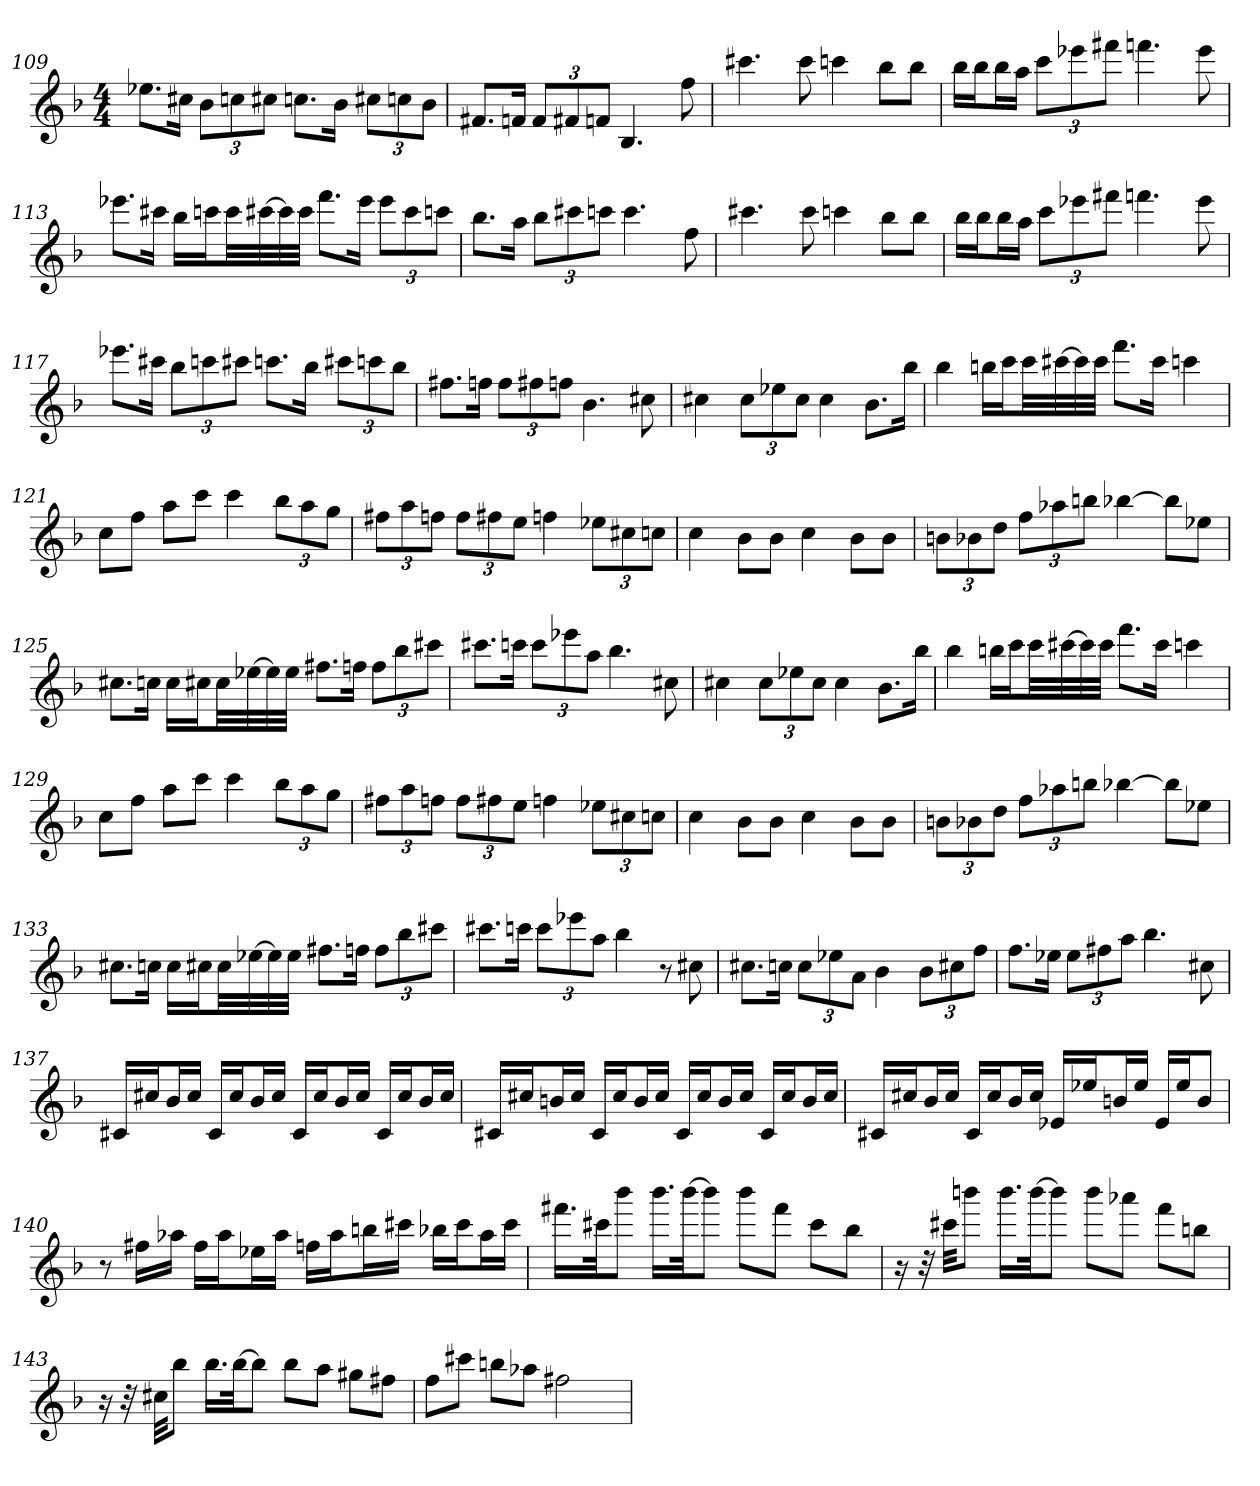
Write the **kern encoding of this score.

**kern
*part1
*staff1
*clefG2
*k[b-]
*d:
*M4/4
=109
8.ee-X\L
16cc#X\Jk
12b-\L
12ccn\
12cc#X\J
8.ccn\L
16b-\Jk
12cc#X\L
12ccn\
12b-\J
=110
8.f#X/L
16fn/Jk
12f/L
12f#X/
12fn/J
4.B-
8ff
=111
4.ccc#X
8ccc#
4cccn
8bb-\L
8bb-\J
=112
16bb-\LL
16bb-\J
16bb-\L
16aa\JJ
12ccc\L
12eee-X\
12fff#X\J
4.fffn
8eee-
=113
8.eee-X\L
16ccc#X\Jk
16bb-\LL
16cccn\J
32ccc\LL
[32ccc#X\
32ccc#\]
32ccc#\JJJ
8.fff\L
16eee-\Jk
12eee-\L
12ccc#\
12cccn\J
=114
8.bb-\L
16aa\Jk
12bb-\L
12ccc#X\
12cccn\J
4.ccc
8ff
=115
4.ccc#X
8ccc#
4cccn
8bb-\L
8bb-\J
=116
16bb-\LL
16bb-\J
16bb-\L
16aa\JJ
12ccc\L
12eee-X\
12fff#X\J
4.fffn
8eee-
=117
8.eee-X\L
16ccc#X\Jk
12bb-\L
12cccn\
12ccc#X\J
8.cccn\L
16bb-\Jk
12ccc#X\L
12cccn\
12bb-\J
=118
8.ff#X\L
16ffn\Jk
12ff\L
12ff#X\
12ffn\J
4.b-
8cc#X
=119
4cc#X
12cc#\L
12ee-X\
12cc#\J
4cc#
8.b-\L
16bb-\Jk
=120
4bb-
16bbn\LL
16ccc\J
32ccc\LL
[32ccc#X\
32ccc#\]
32ccc#\JJJ
8.fff\L
16ccc#\Jk
4cccn
=121
8cc\L
8ff\J
8aa\L
8ccc\J
4ccc
12bb-\L
12aa\
12gg\J
=122
12ff#X\L
12aa\
12ffn\J
12ff\L
12ff#X\
12ee\J
4ffn
12ee-X\L
12cc#X\
12ccn\J
=123
4cc
8b-\L
8b-\J
4cc
8b-\L
8b-\J
=124
12bn\L
12b-X\
12dd\J
12ff\L
12aa-X\
12bbn\J
[4bb-X
8bb-\L]
8ee-X\J
=125
8.cc#X\L
16ccn\Jk
16cc\LL
16cc#X\J
32cc#\LL
[32ee-X\
32ee-\]
32ee-\JJJ
8.ff#X\L
16ffn\Jk
12ff\L
12bb-\
12ccc#X\J
=126
8.ccc#X\L
16cccn\Jk
12ccc\L
12eee-X\
12aa\J
4.bb-
8cc#X
=127
4cc#X
12cc#\L
12ee-X\
12cc#\J
4cc#
8.b-\L
16bb-\Jk
=128
4bb-
16bbn\LL
16ccc\J
32ccc\LL
[32ccc#X\
32ccc#\]
32ccc#\JJJ
8.fff\L
16ccc#\Jk
4cccn
=129
8cc\L
8ff\J
8aa\L
8ccc\J
4ccc
12bb-\L
12aa\
12gg\J
=130
12ff#X\L
12aa\
12ffn\J
12ff\L
12ff#X\
12ee\J
4ffn
12ee-X\L
12cc#X\
12ccn\J
=131
4cc
8b-\L
8b-\J
4cc
8b-\L
8b-\J
=132
12bn\L
12b-X\
12dd\J
12ff\L
12aa-X\
12bbn\J
[4bb-X
8bb-\L]
8ee-X\J
=133
8.cc#X\L
16ccn\Jk
16cc\LL
16cc#X\J
32cc#\LL
[32ee-X\
32ee-\]
32ee-\JJJ
8.ff#X\L
16ffn\Jk
12ff\L
12bb-\
12ccc#X\J
=134
8.ccc#X\L
16cccn\Jk
12ccc\L
12eee-X\
12aa\J
4bb-
8r
8cc#X
=135
8.cc#X\L
16ccn\Jk
12cc\L
12ee-X\
12a\J
4b-
12b-\L
12cc#X\
12ff\J
=136
8.ff\L
16ee-X\Jk
12ee-\L
12ff#X\
12aa\J
4.bb-
8cc#X
=137
16c#X/LL
16cc#X/J
16b-/L
16cc#/JJ
16c#/LL
16cc#/J
16b-/L
16cc#/JJ
16c#/LL
16cc#/J
16b-/L
16cc#/JJ
16c#/LL
16cc#/J
16b-/L
16cc#/JJ
=138
16c#X/LL
16cc#X/J
16bn/L
16cc#/JJ
16c#/LL
16cc#/J
16b/L
16cc#/JJ
16c#/LL
16cc#/J
16b/L
16cc#/JJ
16c#/LL
16cc#/J
16b/L
16cc#/JJ
=139
16c#X/LL
16cc#X/J
16b-/L
16cc#/JJ
16c#/LL
16cc#/J
16b-/L
16cc#/JJ
16e-X/LL
16ee-X/J
16bn/L
16ee-/JJ
16e-/LL
16ee-/J
8b/J
=140
8r
16ff#X\LL
16aa-X\JJ
16ff#\LL
16aa-\J
16ee-X\L
16aa-\JJ
16ffn\LL
16aa-\J
16bbn\L
16ccc#X\JJ
16bb-X\LL
16ccc#\J
16aa-\L
16ccc#\JJ
=141
16.fff#X\LL
32ccc#X\Jk
8bbb-\J
16.bbb-\LL
[32bbb-\Jk
8bbb-\J]
8bbb-\L
8fff#\J
8ccc#\L
8bb-\J
=142
16r
32r
32ccc#X\KKL
8bbbn\J
16.bbb\LL
[32bbb\Jk
8bbb\J]
8bbb\L
8aaa-X\J
8fff\L
8bbn\J
=143
16r
32r
32cc#X\KKL
8bb-\J
16.bb-\LL
[32bb-\Jk
8bb-\J]
8bb-\L
8aa\J
8gg#X\L
8ff#X\J
=144
8ff\L
8ccc#X\J
8bbn\L
8aa-X\J
2ff#X
=
*-
